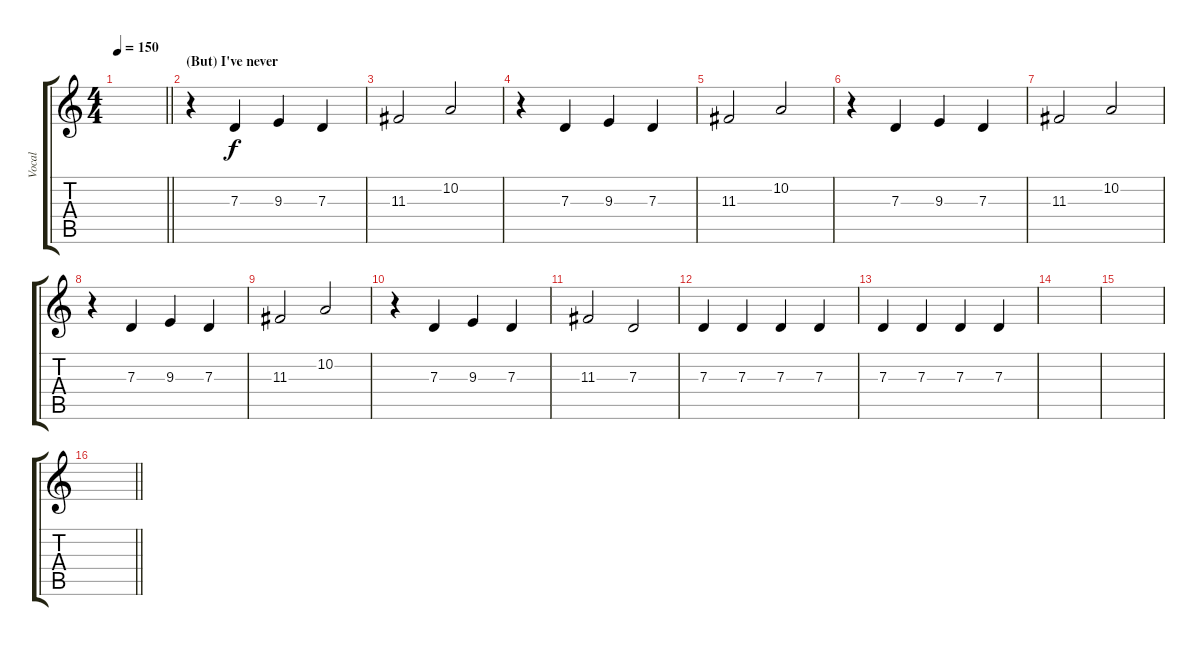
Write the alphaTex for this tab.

\track ("Vocal" "Vocal") {instrument lead2sawtooth}
\staff {score tabs}
\tuning (E4 B3 G3 D3 A2 E2) {hide}
\ts (4 4)
\tempo 150
\clef g2
\barLineRight lightlight
\ks c
|
\section ("" "(But) I've never")
r.4 7.3.4 9.3.4 7.3.4 |
11.3.2 10.2.2 |
r.4 7.3.4 9.3.4 7.3.4 |
11.3.2 10.2.2 |
r.4 7.3.4 9.3.4 7.3.4 |
11.3.2 10.2.2 |
r.4 7.3.4 9.3.4 7.3.4 |
11.3.2 10.2.2 |
r.4 7.3.4 9.3.4 7.3.4 |
11.3.2 7.3.2 |
7.3.4 7.3.4 7.3.4 7.3.4 |
7.3.4 7.3.4 7.3.4 7.3.4 |
|
|
\barLineRight lightlight
